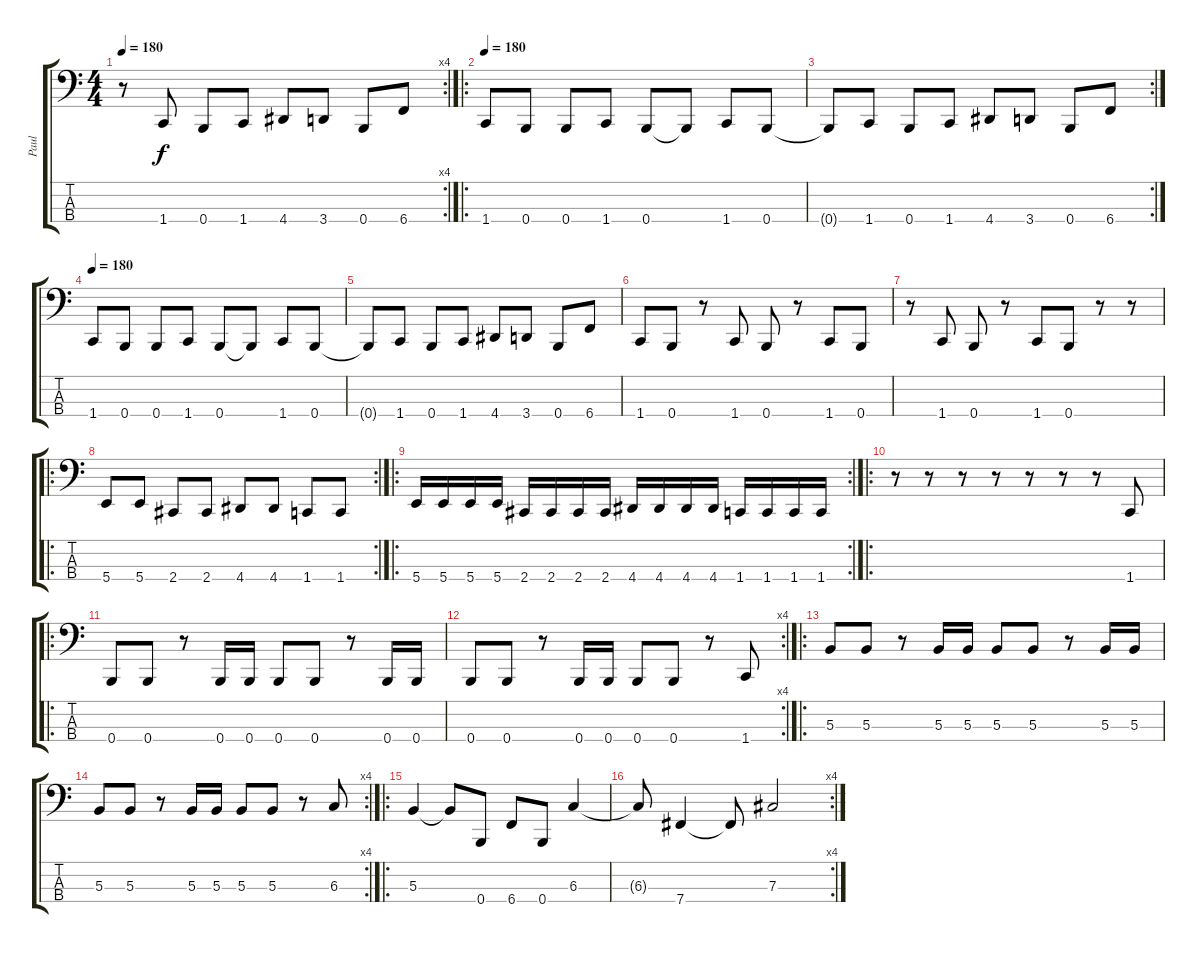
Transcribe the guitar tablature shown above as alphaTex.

\track ("Paul" "Paul") {instrument electricbasspick}
\staff {score tabs}
\tuning (E2 B1 Gb1 B0) {hide}
\rc 4
\ts (4 4)
\tempo 180
\clef f4
\ks c
r.8{dy f} 1.4.8 0.4.8 1.4.8 4.4.8 3.4.8 0.4.8 6.4.8 |
\ro
\tempo 180
1.4.8 0.4.8 0.4.8 1.4.8 0.4.8 0.4{t}.8 1.4.8 0.4.8 |
\rc 2
0.4{t}.8 1.4.8 0.4.8 1.4.8 4.4.8 3.4.8 0.4.8 6.4.8 |
\tempo 180
1.4.8 0.4.8 0.4.8 1.4.8 0.4.8 0.4{t}.8 1.4.8 0.4.8 |
0.4{t}.8 1.4.8 0.4.8 1.4.8 4.4.8 3.4.8 0.4.8 6.4.8 |
1.4.8 0.4.8 r.8 1.4.8 0.4.8 r.8 1.4.8 0.4.8 |
r.8 1.4.8 0.4.8 r.8 1.4.8 0.4.8 r.8 r.8 |
\ro
\rc 2
5.4.8 5.4.8 2.4.8 2.4.8 4.4.8 4.4.8 1.4.8 1.4.8 |
\ro
\rc 2
5.4.16 5.4.16 5.4.16 5.4.16 2.4.16 2.4.16 2.4.16 2.4.16 4.4.16 4.4.16 4.4.16 4.4.16 1.4.16 1.4.16 1.4.16 1.4.16 |
\ro
r.8 r.8 r.8 r.8 r.8 r.8 r.8 1.4.8 |
\ro
0.4.8 0.4.8 r.8 0.4.16 0.4.16 0.4.8 0.4.8 r.8 0.4.16 0.4.16 |
\rc 4
0.4.8 0.4.8 r.8 0.4.16 0.4.16 0.4.8 0.4.8 r.8 1.4.8 |
\ro
5.3.8 5.3.8 r.8 5.3.16 5.3.16 5.3.8 5.3.8 r.8 5.3.16 5.3.16 |
\rc 4
5.3.8 5.3.8 r.8 5.3.16 5.3.16 5.3.8 5.3.8 r.8 6.3.8 |
\ro
5.3.4 5.3{t}.8 0.4.8 6.4.8 0.4.8 6.3.4 |
\rc 4
6.3{t}.8 7.4.4 7.4{t}.8 7.3.2
